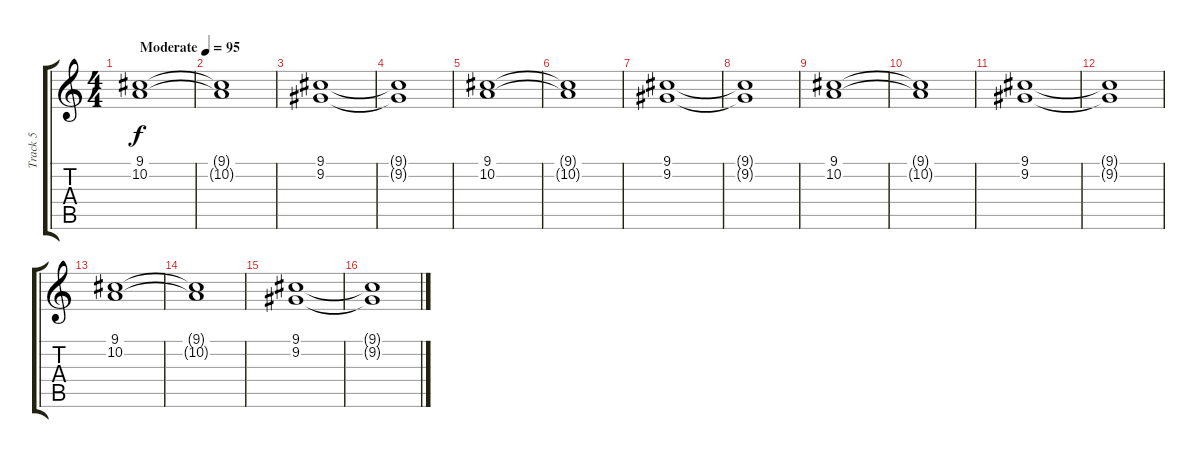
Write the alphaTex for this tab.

\track ("Track 5" "Track 5") {instrument stringensemble1}
\staff {score tabs}
\tuning (E4 B3 G3 D3 A2 E2) {hide}
\ts (4 4)
\tempo (95 "Moderate")
\clef g2
\ks c
(9.1 10.2).1{dy f instrument stringensemble1} |
(9.1{t} 10.2{t}).1 |
(9.1 9.2).1 |
(9.1{t} 9.2{t}).1 |
(9.1 10.2).1 |
(9.1{t} 10.2{t}).1 |
(9.1 9.2).1 |
(9.1{t} 9.2{t}).1 |
(9.1 10.2).1 |
(9.1{t} 10.2{t}).1 |
(9.1 9.2).1 |
(9.1{t} 9.2{t}).1 |
(9.1 10.2).1 |
(9.1{t} 10.2{t}).1 |
(9.1 9.2).1 |
(9.1{t} 9.2{t}).1
